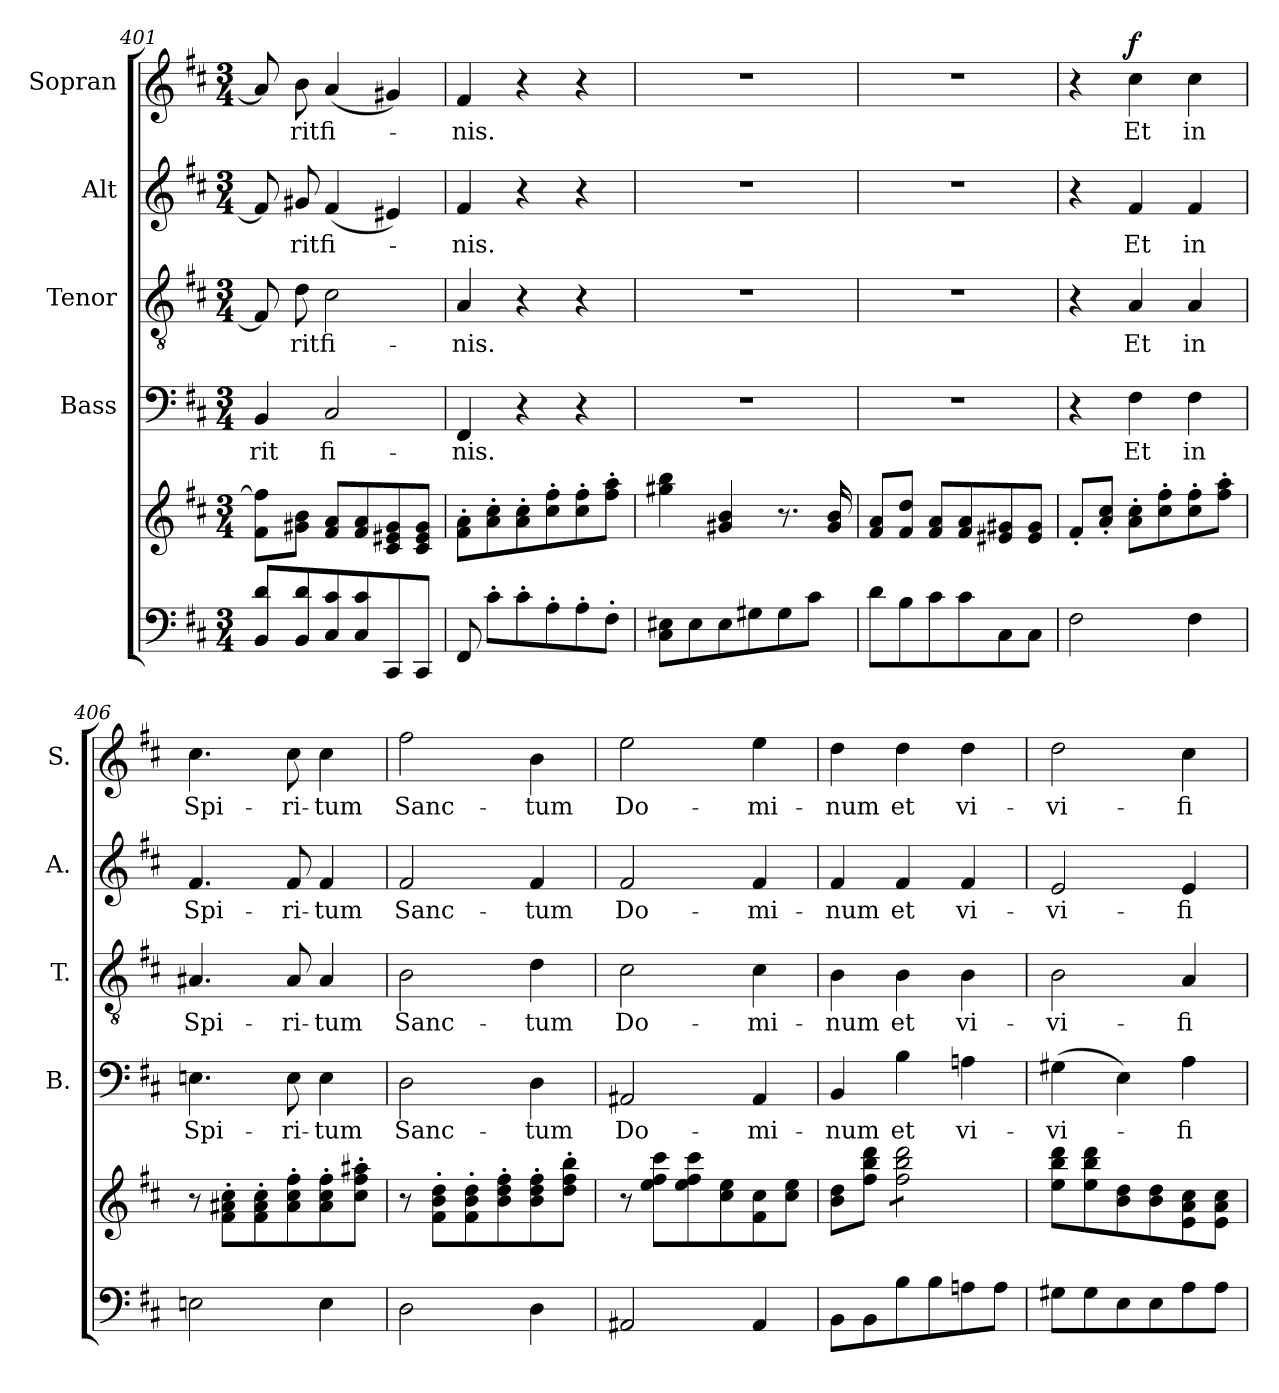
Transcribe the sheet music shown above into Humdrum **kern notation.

**kern	**kern	**kern	**text	**kern	**text	**kern	**text	**kern	**text	**dynam
*part5	*part5	*part4	*part4	*part3	*part3	*part2	*part2	*part1	*part1	*part1
*staff6	*staff5	*staff4	*staff4	*staff3	*staff3	*staff2	*staff2	*staff1	*staff1	*staff1
*	*	*I"Bass	*	*I"Tenor	*	*I"Alt	*	*I"Sopran	*	*
*	*	*I'B.	*	*I'T.	*	*I'A.	*	*I'S.	*	*
*clefF4	*clefG2	*clefF4	*	*clefGv2	*	*clefG2	*	*clefG2	*	*
*k[f#c#]	*k[f#c#]	*k[f#c#]	*	*k[f#c#]	*	*k[f#c#]	*	*k[f#c#]	*	*
*D:	*D:	*D:	*	*D:	*	*D:	*	*D:	*	*
*M3/4	*M3/4	*M3/4	*	*M3/4	*	*M3/4	*	*M3/4	*	*
=401	=401	=401	=401	=401	=401	=401	=401	=401	=401	=401
!	!	!	!LO:LY:b	!	!	!	!	!	!	!
8BB/ 8d/L	8f#\ 8ff#\]L	4BB/	-rit	8F#/]	.	8f#/]	.	8a/]	.	.
!	!	!	!	!	!LO:LY:b	!	!LO:LY:b	!	!LO:LY:b	!
8BB/ 8d/	8g#X\ 8b\J	.	.	8d\	-rit	8g#X/	-rit	8b\	-rit	.
!	!	!	!LO:LY:b	!	!LO:LY:b	!	!LO:LY:b	!	!LO:LY:b	!
8C#/ 8c#/	8f#/ 8a/L	2C#/	fi-	2c#\	fi-	(<4f#/	fi-	(<4a/	fi-	.
8C#/ 8c#/	8f#/ 8a/	.	.	.	.	.	.	.	.	.
8CC#/	8c#/ 8e#X/ 8g#/	.	.	.	.	4e#X/)	.	4g#X/)	.	.
8CC#/J	8c#/ 8e#/ 8g#/J	.	.	.	.	.	.	.	.	.
!!LO:PB:g=z
=402	=402	=402	=402	=402	=402	=402	=402	=402	=402	=402
!	!	!	!LO:LY:b	!	!LO:LY:b	!	!LO:LY:b	!	!LO:LY:b	!
8FF#/	8f#\'> 8a\'>L	4FF#/	-nis.	4A/	-nis.	4f#/	-nis.	4f#/	-nis.	.
8c#'>\L	8a\'> 8cc#\'>	.	.	.	.	.	.	.	.	.
8c#'>\	8a\'> 8cc#\'>	4r	.	4r	.	4r	.	4r	.	.
8A'>\	8cc#\'> 8ff#\'>	.	.	.	.	.	.	.	.	.
8A'>\	8cc#\'> 8ff#\'>	4r	.	4r	.	4r	.	4r	.	.
8F#'>\J	8ff#\'> 8aa\'>J	.	.	.	.	.	.	.	.	.
=403	=403	=403	=403	=403	=403	=403	=403	=403	=403	=403
8C#\ 8E#X\L	4gg#X\ 4bb\	2.r	.	2.r	.	2.r	.	2.r	.	.
8E#\	.	.	.	.	.	.	.	.	.	.
8E#\	4g#X/ 4b/	.	.	.	.	.	.	.	.	.
8G#X\	.	.	.	.	.	.	.	.	.	.
8G#\	8.r	.	.	.	.	.	.	.	.	.
8c#\J	.	.	.	.	.	.	.	.	.	.
.	16g#/ 16b/	.	.	.	.	.	.	.	.	.
=404	=404	=404	=404	=404	=404	=404	=404	=404	=404	=404
8d\L	8f#/ 8a/L	2.r	.	2.r	.	2.r	.	2.r	.	.
8B\	8f#/ 8dd/J	.	.	.	.	.	.	.	.	.
8c#\	8f#/ 8a/L	.	.	.	.	.	.	.	.	.
8c#\	8f#/ 8a/	.	.	.	.	.	.	.	.	.
8C#\	8e#X/ 8g#X/	.	.	.	.	.	.	.	.	.
8C#\J	8e#/ 8g#/J	.	.	.	.	.	.	.	.	.
=405	=405	=405	=405	=405	=405	=405	=405	=405	=405	=405
2F#\	8f#'</L	4r	.	4r	.	4r	.	4r	.	.
.	8a/'< 8cc#/'<J	.	.	.	.	.	.	.	.	.
!	!	!	!LO:LY:b	!	!LO:LY:b	!	!LO:LY:b	!	!LO:LY:b	!LO:DY:a
.	8a\'> 8cc#\'>L	4F#\	Et	4A/	Et	4f#/	Et	4cc#\	Et	f
.	8cc#\'> 8ff#\'>	.	.	.	.	.	.	.	.	.
!	!	!	!LO:LY:b	!	!LO:LY:b	!	!LO:LY:b	!	!LO:LY:b	!
4F#\	8cc#\'> 8ff#\'>	4F#\	in	4A/	in	4f#/	in	4cc#\	in	.
.	8ff#\'> 8aa\'>J	.	.	.	.	.	.	.	.	.
=406	=406	=406	=406	=406	=406	=406	=406	=406	=406	=406
!	!	!	!LO:LY:b	!	!LO:LY:b	!	!LO:LY:b	!	!LO:LY:b	!
2En\	8r	4.En\	Spi-	4.A#X/	Spi-	4.f#/	Spi-	4.cc#\	Spi-	.
.	8f#\'> 8a#X\'> 8cc#\'>L	.	.	.	.	.	.	.	.	.
.	8f#\'> 8a#\'> 8cc#\'>	.	.	.	.	.	.	.	.	.
!	!	!	!LO:LY:b	!	!LO:LY:b	!	!LO:LY:b	!	!LO:LY:b	!
.	8a#\'> 8cc#\'> 8ff#\'>	8E\	-ri-	8A#/	-ri-	8f#/	-ri-	8cc#\	-ri-	.
!	!	!	!LO:LY:b	!	!LO:LY:b	!	!LO:LY:b	!	!LO:LY:b	!
4E\	8a#\'> 8cc#\'> 8ff#\'>	4E\	-tum	4A#/	-tum	4f#/	-tum	4cc#\	-tum	.
.	8cc#\'> 8ff#\'> 8aa#X\'>J	.	.	.	.	.	.	.	.	.
=407	=407	=407	=407	=407	=407	=407	=407	=407	=407	=407
!	!	!	!LO:LY:b	!	!LO:LY:b	!	!LO:LY:b	!	!LO:LY:b	!
2D\	8r	2D\	Sanc-	2B\	Sanc-	2f#/	Sanc-	2ff#\	Sanc-	.
.	8f#\'> 8b\'> 8dd\'>L	.	.	.	.	.	.	.	.	.
.	8f#\'> 8b\'> 8dd\'>	.	.	.	.	.	.	.	.	.
.	8b\'> 8dd\'> 8ff#\'>	.	.	.	.	.	.	.	.	.
!	!	!	!LO:LY:b	!	!LO:LY:b	!	!LO:LY:b	!	!LO:LY:b	!
4D\	8b\'> 8dd\'> 8ff#\'>	4D\	-tum	4d\	-tum	4f#/	-tum	4b\	-tum	.
.	8dd\'> 8ff#\'> 8bb\'>J	.	.	.	.	.	.	.	.	.
!!LO:LB:g=z
=408	=408	=408	=408	=408	=408	=408	=408	=408	=408	=408
!	!	!	!LO:LY:b	!	!LO:LY:b	!	!LO:LY:b	!	!LO:LY:b	!
2AA#X/	8r	2AA#X/	Do-	2c#\	Do-	2f#/	Do-	2ee\	Do-	.
.	8ee\ 8ff#\ 8ccc#\L	.	.	.	.	.	.	.	.	.
.	8ee\ 8ff#\ 8ccc#\	.	.	.	.	.	.	.	.	.
.	8cc#\ 8ee\	.	.	.	.	.	.	.	.	.
!	!	!	!LO:LY:b	!	!LO:LY:b	!	!LO:LY:b	!	!LO:LY:b	!
4AA#/	8f#\ 8cc#\	4AA#/	-mi-	4c#\	-mi-	4f#/	-mi-	4ee\	-mi-	.
.	8cc#\ 8ee\J	.	.	.	.	.	.	.	.	.
=409	=409	=409	=409	=409	=409	=409	=409	=409	=409	=409
!	!	!	!LO:LY:b	!	!LO:LY:b	!	!LO:LY:b	!	!LO:LY:b	!
8BB\L	8b\ 8dd\L	4BB/	-num	4B\	-num	4f#/	-num	4dd\	-num	.
8BB\	8ff#\ 8bb\ 8ddd\J	.	.	.	.	.	.	.	.	.
!	!	!	!LO:LY:b	!	!LO:LY:b	!	!LO:LY:b	!	!LO:LY:b	!
*	*tremolo	*	*	*	*	*	*	*	*	*
8B\	8ff#\ 8bb\ 8ddd\L	4B\	et	4B\	et	4f#/	et	4dd\	et	.
8B\	8ff#\ 8bb\ 8ddd\	.	.	.	.	.	.	.	.	.
!	!	!	!LO:LY:b	!	!LO:LY:b	!	!LO:LY:b	!	!LO:LY:b	!
8An\	8ff#\ 8bb\ 8ddd\	4An\	vi-	4B\	vi-	4f#/	vi-	4dd\	vi-	.
8A\J	8ff#\ 8bb\ 8ddd\J	.	.	.	.	.	.	.	.	.
*	*Xtremolo	*	*	*	*	*	*	*	*	*
=410	=410	=410	=410	=410	=410	=410	=410	=410	=410	=410
!	!	!	!LO:LY:b	!	!LO:LY:b	!	!LO:LY:b	!	!LO:LY:b	!
8G#X\L	8ee\ 8bb\ 8ddd\L	(>4G#X\	-vi-	2B\	-vi-	2e/	-vi-	2dd\	-vi-	.
8G#\	8ee\ 8bb\ 8ddd\	.	.	.	.	.	.	.	.	.
8E\	8b\ 8dd\	4E\)	.	.	.	.	.	.	.	.
8E\	8b\ 8dd\	.	.	.	.	.	.	.	.	.
!	!	!	!LO:LY:b	!	!LO:LY:b	!	!LO:LY:b	!	!LO:LY:b	!
8A\	8e\ 8a\ 8cc#\	4A\	-fi-	4A/	-fi-	4e/	-fi-	4cc#\	-fi-	.
8A\J	8e\ 8a\ 8cc#\J	.	.	.	.	.	.	.	.	.
=	=	=	=	=	=	=	=	=	=	=
*-	*-	*-	*-	*-	*-	*-	*-	*-	*-	*-
